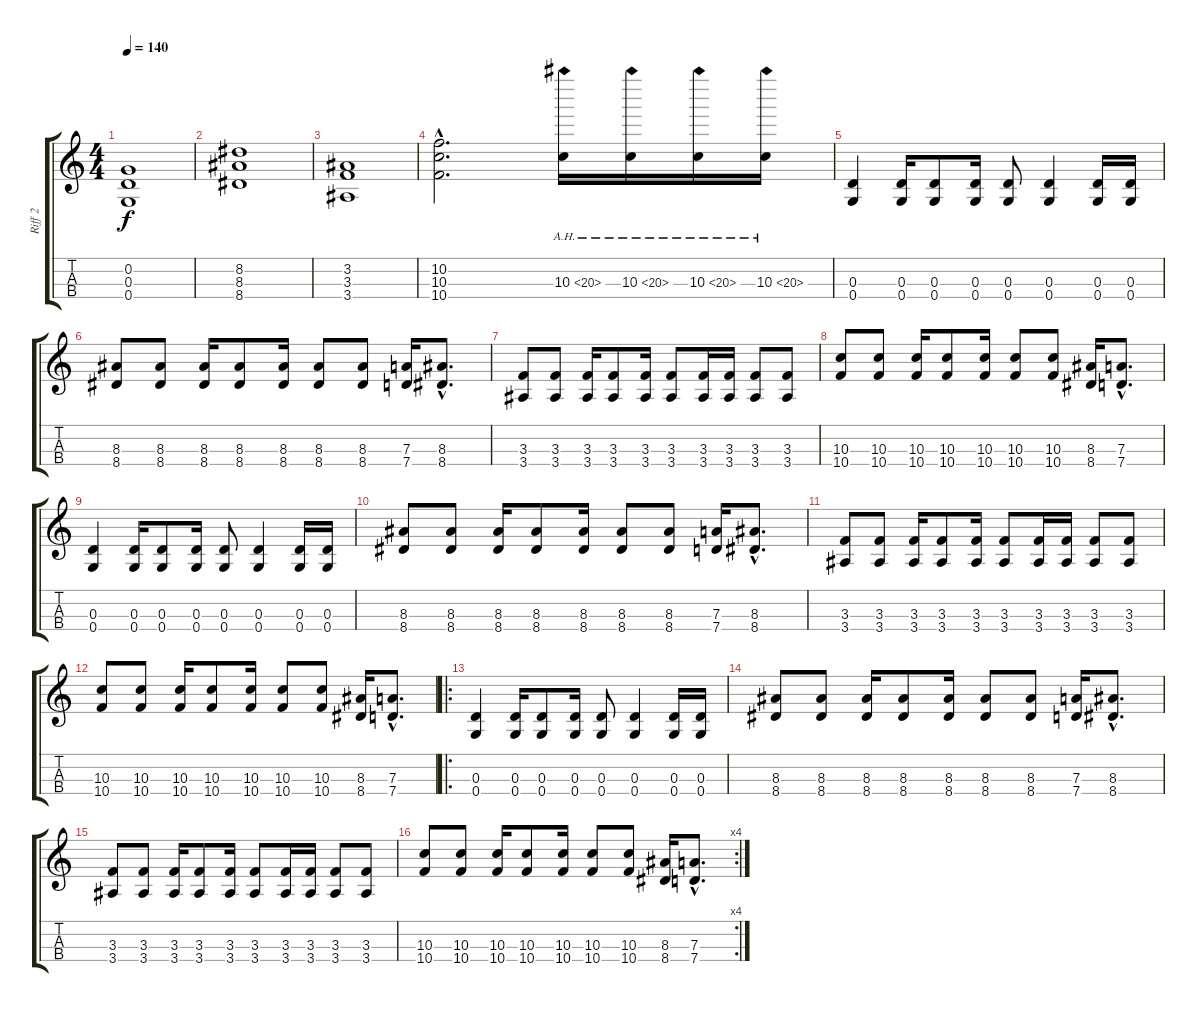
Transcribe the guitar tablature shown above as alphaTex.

\track ("Riff 2" "Riff 2") {instrument distortionguitar}
\staff {score tabs}
\tuning (B3 G3 D3 G2) {hide}
\ts (4 4)
\tempo 140
\clef g2
\ks c
(0.2 0.3 0.4).1{dy f volume 16} |
(8.2 8.3 8.4).1 |
(3.2 3.3 3.4).1 |
(10.2{hac} 10.3{hac} 10.4{hac}).2{d} 10.3{ah 10}.16 10.3{ah 10}.16 10.3{ah 10}.16 10.3{ah 10}.16 |
(0.3 0.4).4 (0.3 0.4).16 (0.3 0.4).8 (0.3 0.4).16 (0.3 0.4).8 (0.3 0.4).4 (0.3 0.4).16 (0.3 0.4).16 |
(8.3 8.4).8 (8.3 8.4).8 (8.3 8.4).16 (8.3 8.4).8 (8.3 8.4).16 (8.3 8.4).8 (8.3 8.4).8 (7.3 7.4).16 (8.3{hac} 8.4{hac}).8{d} |
(3.3 3.4).8 (3.3 3.4).8 (3.3 3.4).16 (3.3 3.4).8 (3.3 3.4).16 (3.3 3.4).8 (3.3 3.4).16 (3.3 3.4).16 (3.3 3.4).8 (3.3 3.4).8 |
(10.3 10.4).8 (10.3 10.4).8 (10.3 10.4).16 (10.3 10.4).8 (10.3 10.4).16 (10.3 10.4).8 (10.3 10.4).8 (8.3 8.4).16 (7.3{hac} 7.4{hac}).8{d} |
(0.3 0.4).4 (0.3 0.4).16 (0.3 0.4).8 (0.3 0.4).16 (0.3 0.4).8 (0.3 0.4).4 (0.3 0.4).16 (0.3 0.4).16 |
(8.3 8.4).8 (8.3 8.4).8 (8.3 8.4).16 (8.3 8.4).8 (8.3 8.4).16 (8.3 8.4).8 (8.3 8.4).8 (7.3 7.4).16 (8.3{hac} 8.4{hac}).8{d} |
(3.3 3.4).8 (3.3 3.4).8 (3.3 3.4).16 (3.3 3.4).8 (3.3 3.4).16 (3.3 3.4).8 (3.3 3.4).16 (3.3 3.4).16 (3.3 3.4).8 (3.3 3.4).8 |
(10.3 10.4).8 (10.3 10.4).8 (10.3 10.4).16 (10.3 10.4).8 (10.3 10.4).16 (10.3 10.4).8 (10.3 10.4).8 (8.3 8.4).16 (7.3{hac} 7.4{hac}).8{d} |
\ro
(0.3 0.4).4 (0.3 0.4).16 (0.3 0.4).8 (0.3 0.4).16 (0.3 0.4).8 (0.3 0.4).4 (0.3 0.4).16 (0.3 0.4).16 |
(8.3 8.4).8 (8.3 8.4).8 (8.3 8.4).16 (8.3 8.4).8 (8.3 8.4).16 (8.3 8.4).8 (8.3 8.4).8 (7.3 7.4).16 (8.3{hac} 8.4{hac}).8{d} |
(3.3 3.4).8 (3.3 3.4).8 (3.3 3.4).16 (3.3 3.4).8 (3.3 3.4).16 (3.3 3.4).8 (3.3 3.4).16 (3.3 3.4).16 (3.3 3.4).8 (3.3 3.4).8 |
\rc 4
(10.3 10.4).8 (10.3 10.4).8 (10.3 10.4).16 (10.3 10.4).8 (10.3 10.4).16 (10.3 10.4).8 (10.3 10.4).8 (8.3 8.4).16 (7.3{hac} 7.4{hac}).8{d}
